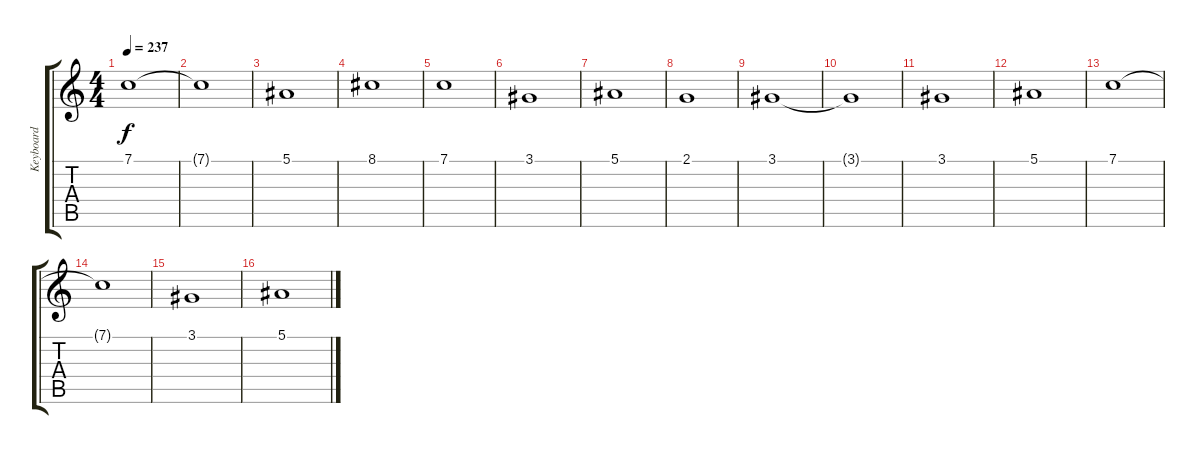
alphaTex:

\track ("Keyboard" "Keyboard") {instrument pad8sweep}
\staff {score tabs}
\tuning (F4 C4 Ab3 Eb3 Bb2 F2) {hide}
\ts (4 4)
\tempo 237
\clef g2
\ks c
7.1.1{dy f} |
7.1{t}.1 |
5.1.1 |
8.1.1 |
7.1.1 |
3.1.1 |
5.1.1 |
2.1.1 |
3.1.1 |
3.1{t}.1 |
3.1.1 |
5.1.1 |
7.1.1 |
7.1{t}.1 |
3.1.1 |
5.1.1
